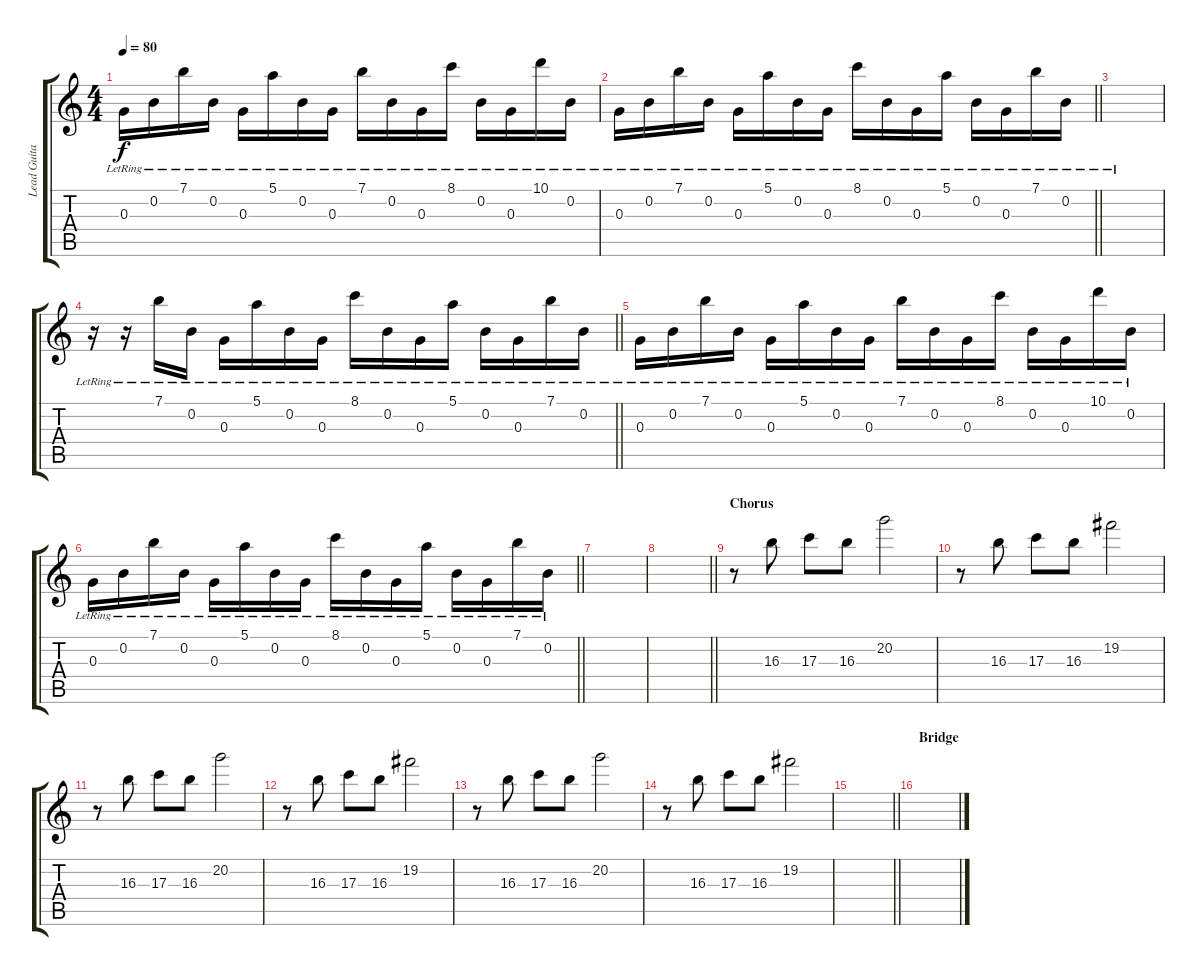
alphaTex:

\track ("Lead Guitar I" "Lead Guita") {instrument electricguitarclean}
\staff {score tabs}
\tuning (E4 B3 G3 D3 A2 E2) {hide}
\ts (4 4)
\tempo 80
\clef g2
\ks c
0.3{lr}.16{dy f} 0.2{lr}.16 7.1{lr}.16 0.2{lr}.16 0.3{lr}.16 5.1{lr}.16 0.2{lr}.16 0.3{lr}.16 7.1{lr}.16 0.2{lr}.16 0.3{lr}.16 8.1{lr}.16 0.2{lr}.16 0.3{lr}.16 10.1{lr}.16 0.2{lr}.16 |
\barLineRight lightlight
0.3{lr}.16 0.2{lr}.16 7.1{lr}.16 0.2{lr}.16 0.3{lr}.16 5.1{lr}.16 0.2{lr}.16 0.3{lr}.16 8.1{lr}.16 0.2{lr}.16 0.3{lr}.16 5.1{lr}.16 0.2{lr}.16 0.3{lr}.16 7.1{lr}.16 0.2{lr}.16 |
|
\barLineRight lightlight
r.16 r.16 7.1{lr}.16 0.2{lr}.16 0.3{lr}.16 5.1{lr}.16 0.2{lr}.16 0.3{lr}.16 8.1{lr}.16 0.2{lr}.16 0.3{lr}.16 5.1{lr}.16 0.2{lr}.16 0.3{lr}.16 7.1{lr}.16 0.2{lr}.16 |
0.3{lr}.16 0.2{lr}.16 7.1{lr}.16 0.2{lr}.16 0.3{lr}.16 5.1{lr}.16 0.2{lr}.16 0.3{lr}.16 7.1{lr}.16 0.2{lr}.16 0.3{lr}.16 8.1{lr}.16 0.2{lr}.16 0.3{lr}.16 10.1{lr}.16 0.2{lr}.16 |
\barLineRight lightlight
0.3{lr}.16 0.2{lr}.16 7.1{lr}.16 0.2{lr}.16 0.3{lr}.16 5.1{lr}.16 0.2{lr}.16 0.3{lr}.16 8.1{lr}.16 0.2{lr}.16 0.3{lr}.16 5.1{lr}.16 0.2{lr}.16 0.3{lr}.16 7.1{lr}.16 0.2{lr}.16 |
|
\barLineRight lightlight
|
\section ("" "Chorus")
r.8 16.3.8 17.3.8 16.3.8 20.2.2 |
r.8 16.3.8 17.3.8 16.3.8 19.2.2 |
r.8 16.3.8 17.3.8 16.3.8 20.2.2 |
r.8 16.3.8 17.3.8 16.3.8 19.2.2 |
r.8 16.3.8 17.3.8 16.3.8 20.2.2 |
r.8 16.3.8 17.3.8 16.3.8 19.2.2 |
\barLineRight lightlight
|
\section ("" "Bridge")
